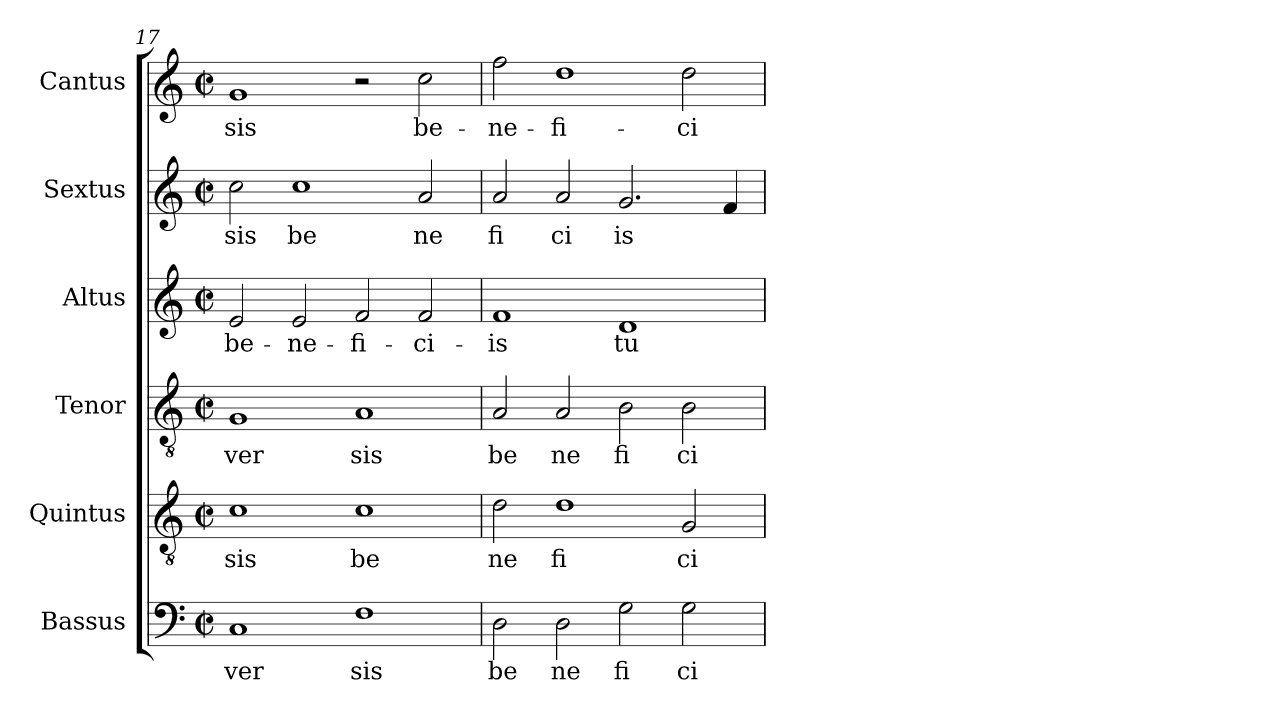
**kern	**text	**kern	**text	**kern	**text	**kern	**text	**kern	**text	**kern	**text
*part6	*part6	*part5	*part5	*part4	*part4	*part3	*part3	*part2	*part2	*part1	*part1
*staff6	*staff6	*staff5	*staff5	*staff4	*staff4	*staff3	*staff3	*staff2	*staff2	*staff1	*staff1
*I"Bassus	*	*I"Quintus	*	*I"Tenor	*	*I"Altus	*	*I"Sextus	*	*I"Cantus	*
*clefF4	*	*clefGv2	*	*clefGv2	*	*clefG2	*	*clefG2	*	*clefG2	*
*k[]	*	*k[]	*	*k[]	*	*k[]	*	*k[]	*	*k[]	*
*C:	*	*C:	*	*C:	*	*C:	*	*C:	*	*C:	*
*M2/2	*	*M2/2	*	*M2/2	*	*M2/2	*	*M2/2	*	*M2/2	*
*met(c|)	*	*met(c|)	*	*met(c|)	*	*met(c|)	*	*met(c|)	*	*met(c|)	*
=17	=17	=17	=17	=17	=17	=17	=17	=17	=17	=17	=17
!	!LO:LY:b:cj	!	!LO:LY:b:cj	!	!LO:LY:b:cj	!	!LO:LY:b:cj	!	!LO:LY:b:cj	!	!LO:LY:b:cj
1C	ver	1c	sis	1G	ver	2e/	be-	2cc\	sis	1g	-sis
!	!	!	!	!	!	!	!LO:LY:b:cj	!	!LO:LY:b:cj	!	!
.	.	.	.	.	.	2e/	-ne-	1cc	be	.	.
!	!LO:LY:b:cj	!	!LO:LY:b:cj	!	!LO:LY:b:cj	!	!LO:LY:b:cj	!	!	!	!
1F	sis	1c	be	1A	sis	2f/	-fi-	.	.	2r	.
!	!	!	!	!	!	!	!LO:LY:b:cj	!	!LO:LY:b:cj	!	!LO:LY:b:cj
.	.	.	.	.	.	2f/	-ci-	2a/	ne	2cc\	be-
=18	=18	=18	=18	=18	=18	=18	=18	=18	=18	=18	=18
!	!LO:LY:b:cj	!	!LO:LY:b:cj	!	!LO:LY:b:cj	!	!LO:LY:b:cj	!	!LO:LY:b:cj	!	!LO:LY:b:cj
2D\	be	2d\	ne	2A/	be	1f	-is	2a/	fi	2ff\	-ne-
!	!LO:LY:b:cj	!	!LO:LY:b:cj	!	!LO:LY:b:cj	!	!	!	!LO:LY:b:cj	!	!LO:LY:b:cj
2D\	ne	1d	fi	2A/	ne	.	.	2a/	ci	1dd	-fi-
!	!LO:LY:b:cj	!	!	!	!LO:LY:b:cj	!	!LO:LY:b:cj	!	!LO:LY:b:cj	!	!
2G\	fi	.	.	2B\	fi	1d	tu-	2.g/	is	.	.
!	!LO:LY:b:cj	!	!LO:LY:b:cj	!	!LO:LY:b:cj	!	!	!	!	!	!LO:LY:b:cj
2G\	ci	2G/	ci	2B\	ci	.	.	.	.	2dd\	-ci-
!	!	!	!	!	!	!	!	!	!LO:LY:b:cj	!	!
.	.	.	.	.	.	.	.	4f/	.	.	.
=	=	=	=	=	=	=	=	=	=	=	=
*-	*-	*-	*-	*-	*-	*-	*-	*-	*-	*-	*-
